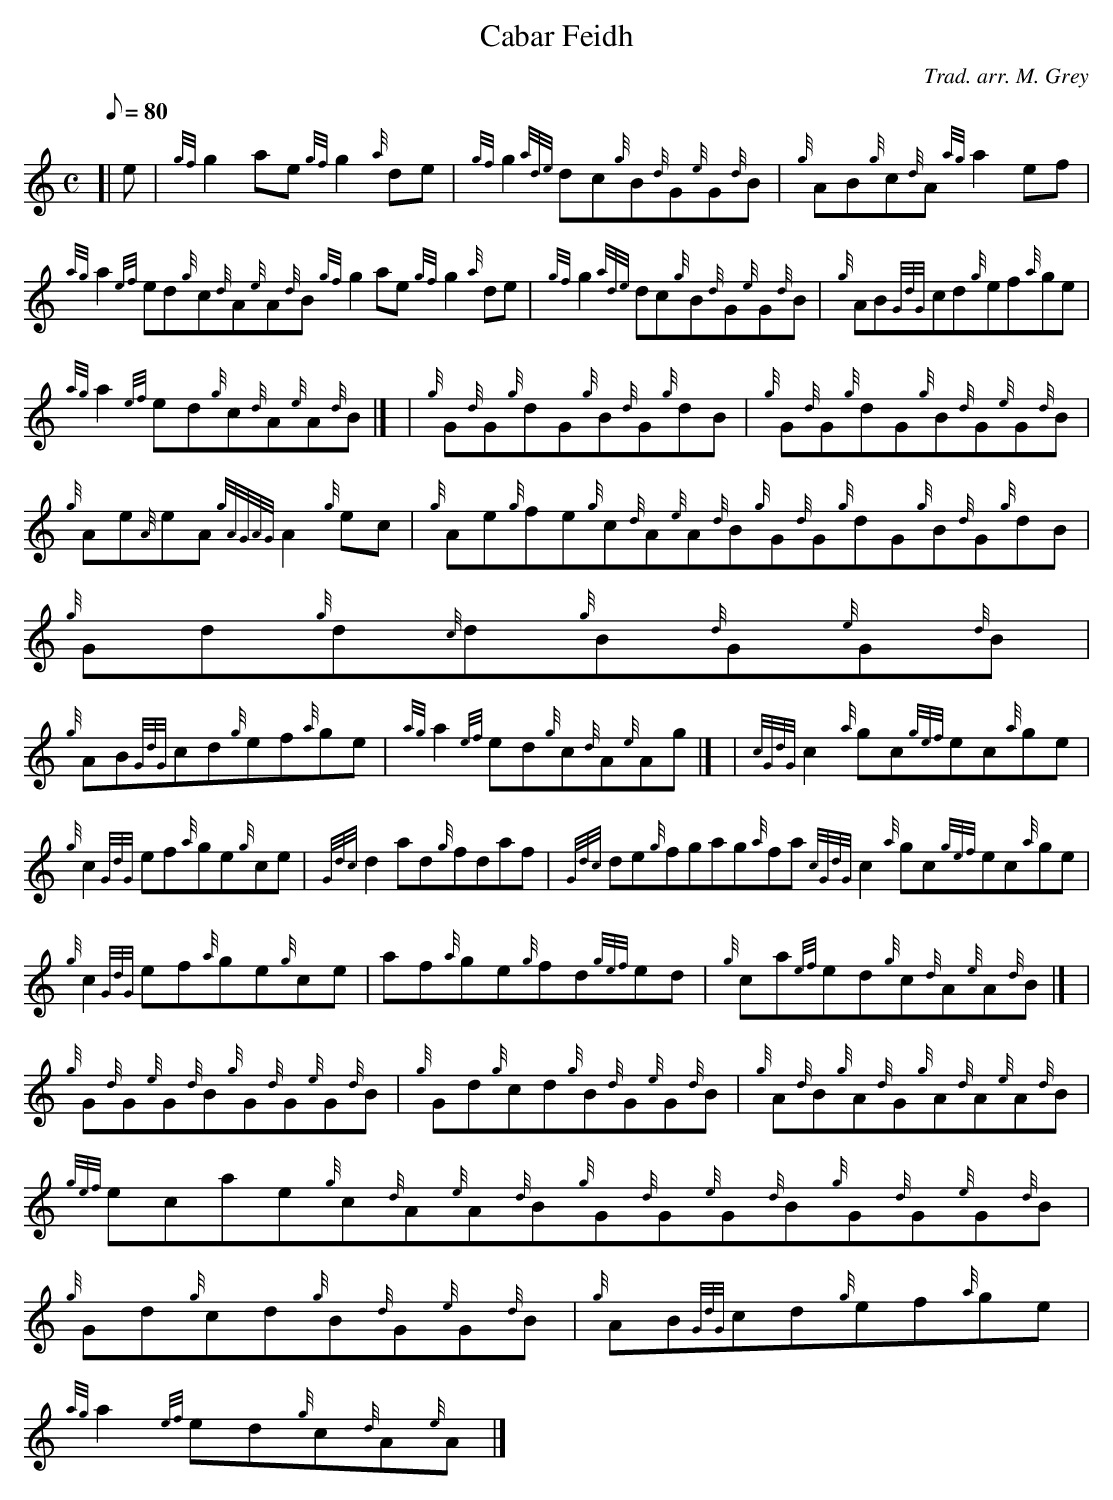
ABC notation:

X:1
T:Cabar Feidh
M:C
L:1/8
Q:80
C:Trad. arr. M. Grey
K:HP
[| e | \
{gf}g2ae{gf}g2{a}de | \
{gf}g2{ade}dc{g}B{d}G{e}G{d}B | \
{g}AB{g}c{d}A{ag}a2ef |
{ag}a2{ef}ed{g}c{d}A{e}A{d}B{gf}g2ae{gf}g2{a}de | \
{gf}g2{ade}dc{g}B{d}G{e}G{d}B | \
{g}AB{GdG}cd{g}ef{a}ge |
{ag}a2{ef}ed{g}c{d}A{e}A{d}B|] [ | \
{g}G{d}G{g}dG{g}B{d}G{g}dB | \
{g}G{d}G{g}dG{g}B{d}G{e}G{d}B |
{g}Ae{A}eA{gAGAG}A2{g}ec | \
{g}Ae{g}fe{g}c{d}A{e}A{d}B{g}G{d}G{g}dG{g}B{d}G{g}dB | \
{g}Gd{g}d{c}d{g}B{d}G{e}G{d}B |
{g}AB{GdG}cd{g}ef{a}ge | \
{ag}a2{ef}ed{g}c{d}A{e}Ag|] [ | \
{cGdG}c2{a}gc{gef}ec{a}ge |
{g}c2{GdG}ef{a}ge{g}ce | \
{Gdc}d2ad{g}fdaf | \
{Gdc}de{g}fgag{a}fa{cGdG}c2{a}gc{gef}ec{a}ge |
{g}c2{GdG}ef{a}ge{g}ce | \
af{a}ge{g}fd{gef}ed | \
{g}ca{ef}ed{g}c{d}A{e}A{d}B|] [ |
{g}G{d}G{e}G{d}B{g}G{d}G{e}G{d}B | \
{g}Gd{g}cd{g}B{d}G{e}G{d}B | \
{g}A{d}B{g}A{d}G{g}A{d}A{e}A{d}B |
{gef}ecae{g}c{d}A{e}A{d}B{g}G{d}G{e}G{d}B{g}G{d}G{e}G{d}B | \
{g}Gd{g}cd{g}B{d}G{e}G{d}B | \
{g}AB{GdG}cd{g}ef{a}ge |
{ag}a2{ef}ed{g}c{d}A{e}A|]
